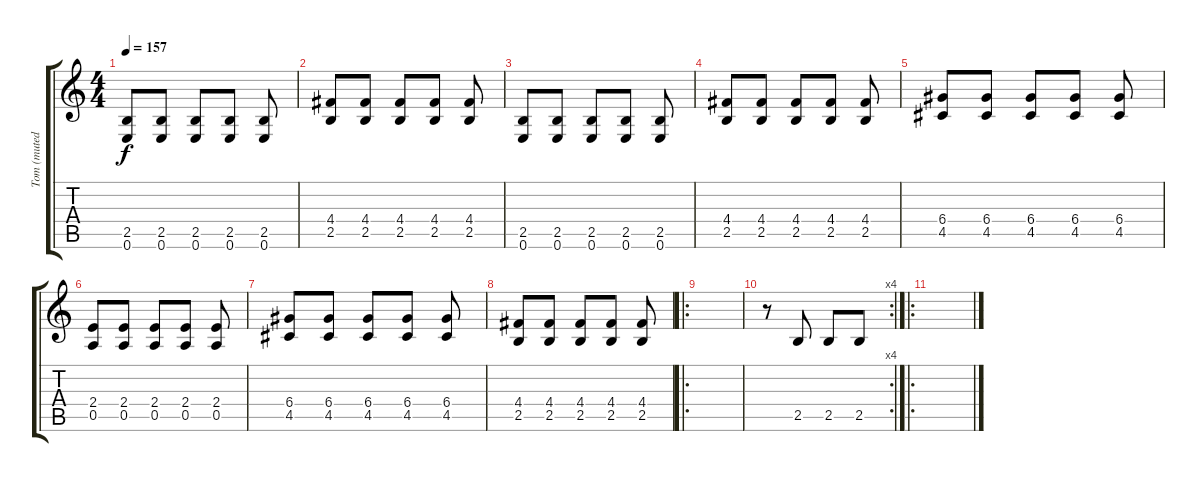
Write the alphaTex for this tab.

\track ("Tom (muted guitar)" "Tom (muted") {instrument electricguitarmuted}
\staff {score tabs}
\tuning (E4 B3 G3 D3 A2 E2) {hide}
\ts (4 4)
\tempo 157
\clef g2
\ks c
(2.5 0.6).8{dy f volume 13 instrument electricguitarmuted} (2.5 0.6).8 (2.5 0.6).8 (2.5 0.6).8 (2.5 0.6).8 |
(4.4 2.5).8 (4.4 2.5).8 (4.4 2.5).8 (4.4 2.5).8 (4.4 2.5).8 |
(2.5 0.6).8 (2.5 0.6).8 (2.5 0.6).8 (2.5 0.6).8 (2.5 0.6).8 |
(4.4 2.5).8 (4.4 2.5).8 (4.4 2.5).8 (4.4 2.5).8 (4.4 2.5).8 |
(6.4 4.5).8 (6.4 4.5).8 (6.4 4.5).8 (6.4 4.5).8 (6.4 4.5).8 |
(2.4 0.5).8 (2.4 0.5).8 (2.4 0.5).8 (2.4 0.5).8 (2.4 0.5).8 |
(6.4 4.5).8 (6.4 4.5).8 (6.4 4.5).8 (6.4 4.5).8 (6.4 4.5).8 |
(4.4 2.5).8 (4.4 2.5).8 (4.4 2.5).8 (4.4 2.5).8 (4.4 2.5).8 |
\ro
|
\rc 4
r.8 2.5.8{instrument electricguitarmuted} 2.5.8 2.5.8 |
\ro
